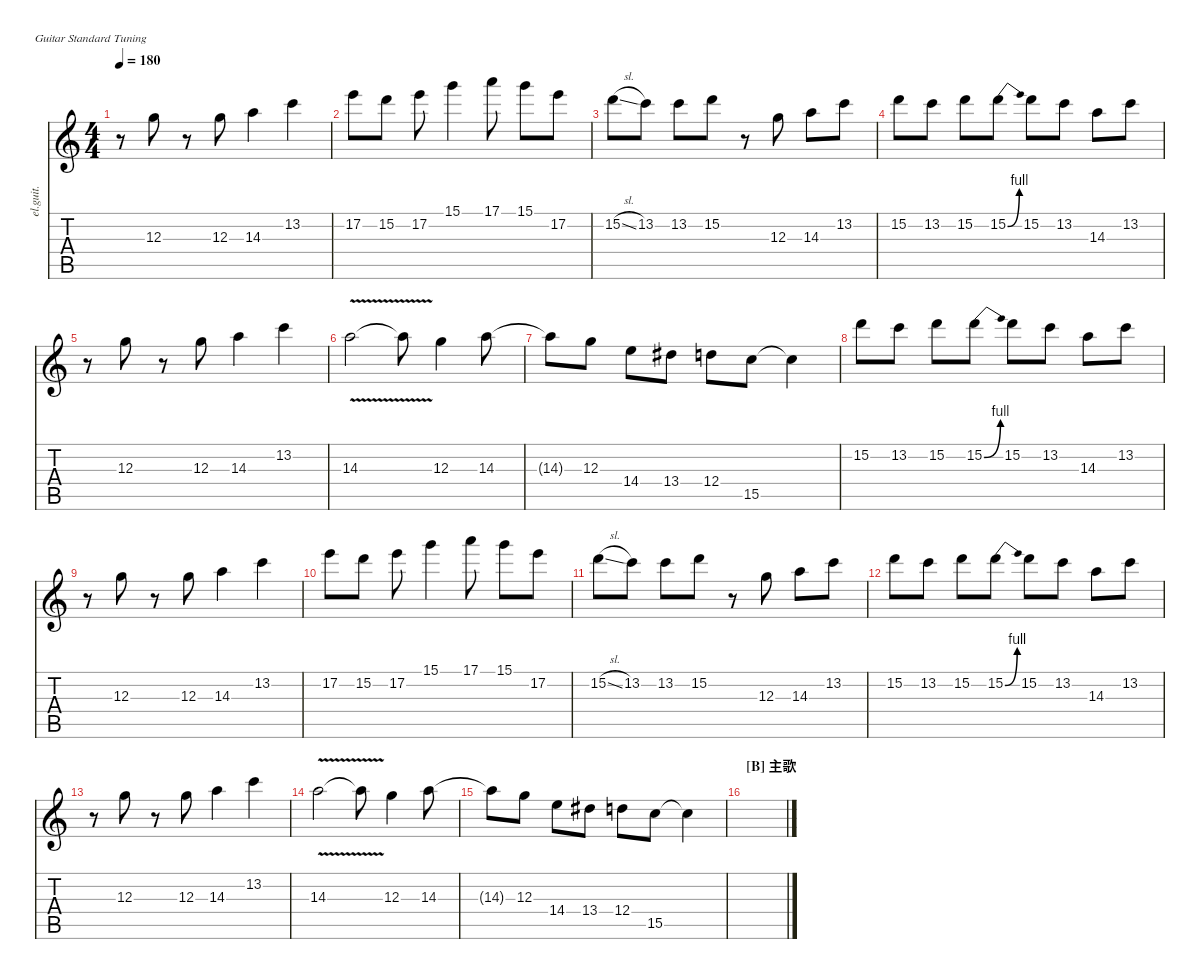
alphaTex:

\defaultSystemsLayout 4
\hideDynamics
\bracketExtendMode nobrackets
\otherSystemsTrackNameOrientation horizontal
\track ("Lead" "el.guit.") {instrument electricguitarclean}
\staff {score tabs}
\tuning (E4 B3 G3 D3 A2 E2)
\ts (4 4)
\tempo 180
\clef g2
\ks c
r.8{dy mf} 12.3.8 r.8 12.3.8 14.3.4 13.2.4 |
17.2.8 15.2.8 17.2.8 15.1.4 17.1.8 15.1.8 17.2.8 |
15.2{sl}.8 13.2.8 13.2.8 15.2.8 r.8 12.3.8 14.3.8 13.2.8 |
15.2.8 13.2.8 15.2.8 15.2{be (bend 0 0 15 4)}.8 15.2.8 13.2.8 14.3.8 13.2.8 |
r.8 12.3.8 r.8 12.3.8 14.3.4 13.2.4 |
14.3{v}.2 14.3{t}.8 12.3.4 14.3.8 |
14.3{t}.8 12.3.8 14.4.8 13.4.8 12.4.8 15.5.8 15.5{t}.4 |
15.2.8 13.2.8 15.2.8 15.2{be (bend 0 0 15 4)}.8 15.2.8 13.2.8 14.3.8 13.2.8 |
r.8 12.3.8 r.8 12.3.8 14.3.4 13.2.4 |
17.2.8 15.2.8 17.2.8 15.1.4 17.1.8 15.1.8 17.2.8 |
15.2{sl}.8 13.2.8 13.2.8 15.2.8 r.8 12.3.8 14.3.8 13.2.8 |
15.2.8 13.2.8 15.2.8 15.2{be (bend 0 0 15 4)}.8 15.2.8 13.2.8 14.3.8 13.2.8 |
r.8 12.3.8 r.8 12.3.8 14.3.4 13.2.4 |
14.3{v}.2 14.3{t}.8 12.3.4 14.3.8 |
14.3{t}.8 12.3.8 14.4.8 13.4.8 12.4.8 15.5.8 15.5{t}.4 |
\section ("B" "主歌")
